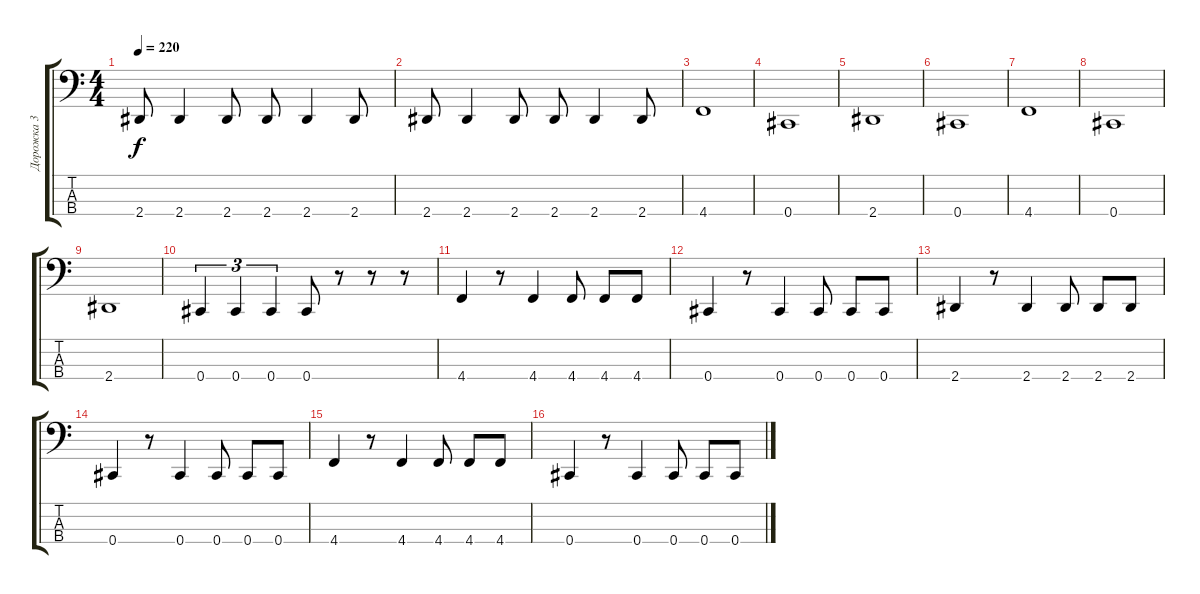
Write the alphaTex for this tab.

\track ("Дорожка 3" "Дорожка 3") {instrument electricbasspick}
\staff {score tabs}
\tuning (Gb2 Db2 Ab1 Db1) {hide}
\ts (4 4)
\tempo 220
\clef f4
\ks c
2.4.8{dy f} 2.4.4 2.4.8 2.4.8 2.4.4 2.4.8 |
2.4.8 2.4.4 2.4.8 2.4.8 2.4.4 2.4.8 |
4.4.1 |
0.4.1 |
2.4.1 |
0.4.1 |
4.4.1 |
0.4.1 |
2.4.1 |
0.4.4{tu (3 2)} 0.4.4{tu (3 2)} 0.4.4{tu (3 2)} 0.4.8 r.8 r.8 r.8 |
4.4.4 r.8 4.4.4 4.4.8 4.4.8 4.4.8 |
0.4.4 r.8 0.4.4 0.4.8 0.4.8 0.4.8 |
2.4.4 r.8 2.4.4 2.4.8 2.4.8 2.4.8 |
0.4.4 r.8 0.4.4 0.4.8 0.4.8 0.4.8 |
4.4.4 r.8 4.4.4 4.4.8 4.4.8 4.4.8 |
0.4.4 r.8 0.4.4 0.4.8 0.4.8 0.4.8
